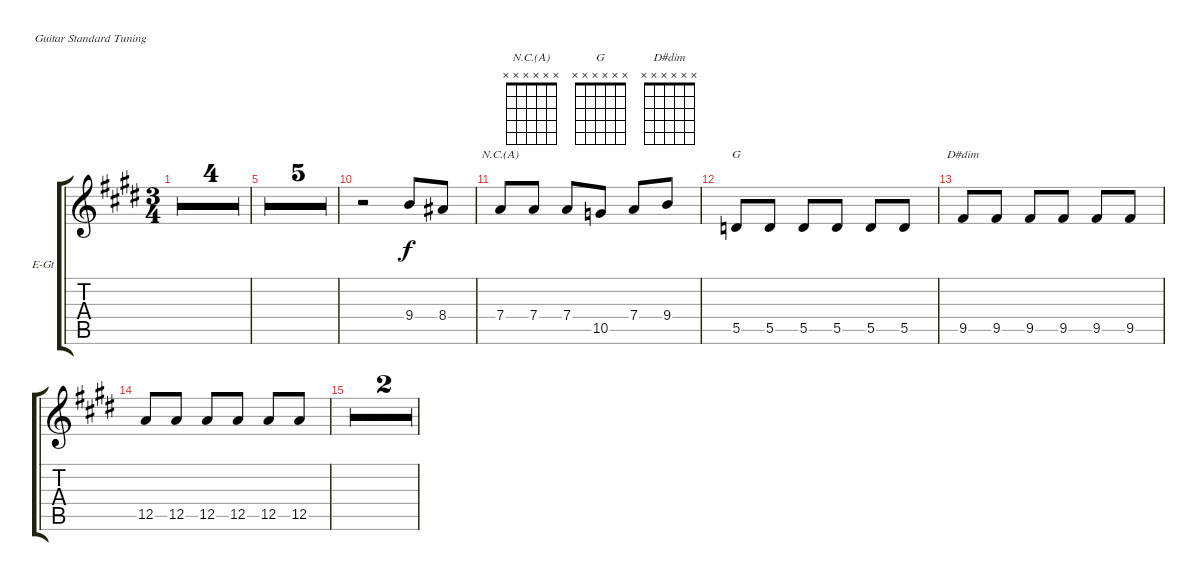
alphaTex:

\defaultSystemsLayout 4
\bracketExtendMode groupsimilarinstruments
\firstSystemTrackNameOrientation horizontal
\otherSystemsTrackNameOrientation horizontal
\track ("Additional Gtr " "E-Gt") {multiBarRest instrument distortionguitar}
\staff {score tabs}
\tuning (E4 B3 G3 D3 A2 E2)
\chord ("N.C.(A)" x x x x x x)
\chord ("G" x x x x x x)
\chord ("D#dim" x x x x x x)
\ts (3 4)
\tempo
150.035
\accidentals auto
\clef g2
\ottava regular
\simile none
\ks e
r.2{d dy f} |
r.2{d} |
r.2{d} |
r.2{d} |
\tempo
165.176 r.2{d} |
r.2{d} |
r.2{d} |
r.2{d} |
r.2{d} |
r.2 9.4.8 8.4.8 |
7.4.8{ch "N.C.(A)"} 7.4.8 7.4.8 10.5.8 7.4.8 9.4.8 |
5.5.8{ch "G"} 5.5.8 5.5.8 5.5.8 5.5.8 5.5.8 |
9.5.8{ch "D#dim"} 9.5.8 9.5.8 9.5.8 9.5.8 9.5.8 |
12.5.8 12.5.8 12.5.8 12.5.8 12.5.8 12.5.8 |
r.2{d} |
r.2{d}
